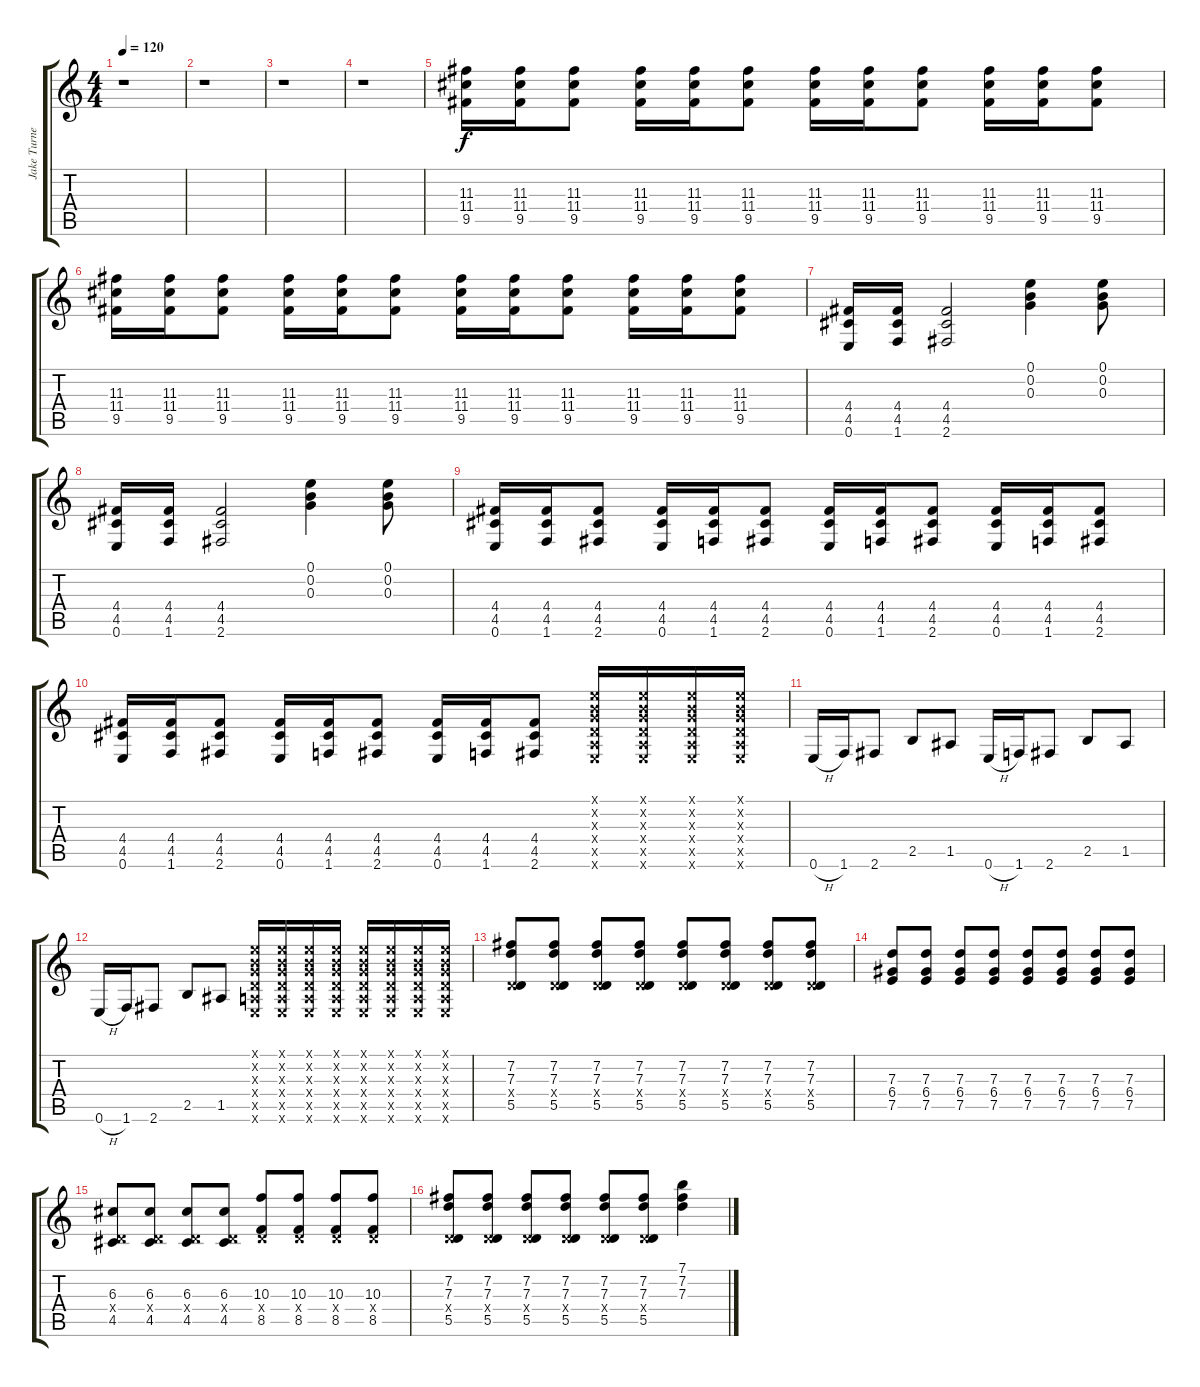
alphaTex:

\track ("Jake Turner" "Jake Turne") {instrument acousticguitarsteel}
\staff {score tabs}
\tuning (E4 B3 G3 D3 A2 E2) {hide}
\ts (4 4)
\tempo 120
\clef g2
\ks c
r.1{dy f} |
r.1 |
r.1 |
r.1 |
(11.3 11.4 9.5).16 (11.3 11.4 9.5).16 (11.3 11.4 9.5).8 (11.3 11.4 9.5).16 (11.3 11.4 9.5).16 (11.3 11.4 9.5).8 (11.3 11.4 9.5).16 (11.3 11.4 9.5).16 (11.3 11.4 9.5).8 (11.3 11.4 9.5).16 (11.3 11.4 9.5).16 (11.3 11.4 9.5).8 |
(11.3 11.4 9.5).16 (11.3 11.4 9.5).16 (11.3 11.4 9.5).8 (11.3 11.4 9.5).16 (11.3 11.4 9.5).16 (11.3 11.4 9.5).8 (11.3 11.4 9.5).16 (11.3 11.4 9.5).16 (11.3 11.4 9.5).8 (11.3 11.4 9.5).16 (11.3 11.4 9.5).16 (11.3 11.4 9.5).8 |
(4.4 4.5 0.6).16 (4.4 4.5 1.6).16 (4.4 4.5 2.6).2 (0.1 0.2 0.3).4 (0.1 0.2 0.3).8 |
(4.4 4.5 0.6).16 (4.4 4.5 1.6).16 (4.4 4.5 2.6).2 (0.1 0.2 0.3).4 (0.1 0.2 0.3).8 |
(4.4 4.5 0.6).16 (4.4 4.5 1.6).16 (4.4 4.5 2.6).8 (4.4 4.5 0.6).16 (4.4 4.5 1.6).16 (4.4 4.5 2.6).8 (4.4 4.5 0.6).16 (4.4 4.5 1.6).16 (4.4 4.5 2.6).8 (4.4 4.5 0.6).16 (4.4 4.5 1.6).16 (4.4 4.5 2.6).8 |
(4.4 4.5 0.6).16 (4.4 4.5 1.6).16 (4.4 4.5 2.6).8 (4.4 4.5 0.6).16 (4.4 4.5 1.6).16 (4.4 4.5 2.6).8 (4.4 4.5 0.6).16 (4.4 4.5 1.6).16 (4.4 4.5 2.6).8 (0.1{x} 0.2{x} 0.3{x} 0.4{x} 0.5{x} 0.6{x}).16 (0.1{x} 0.2{x} 0.3{x} 0.4{x} 0.5{x} 0.6{x}).16 (0.1{x} 0.2{x} 0.3{x} 0.4{x} 0.5{x} 0.6{x}).16 (0.1{x} 0.2{x} 0.3{x} 0.4{x} 0.5{x} 0.6{x}).16 |
0.6{h}.16 1.6.16 2.6.8 2.5.8 1.5.8 0.6{h}.16 1.6.16 2.6.8 2.5.8 1.5.8 |
0.6{h}.16 1.6.16 2.6.8 2.5.8 1.5.8 (0.1{x} 0.2{x} 0.3{x} 0.4{x} 0.5{x} 0.6{x}).16 (0.1{x} 0.2{x} 0.3{x} 0.4{x} 0.5{x} 0.6{x}).16 (0.1{x} 0.2{x} 0.3{x} 0.4{x} 0.5{x} 0.6{x}).16 (0.1{x} 0.2{x} 0.3{x} 0.4{x} 0.5{x} 0.6{x}).16 (0.1{x} 0.2{x} 0.3{x} 0.4{x} 0.5{x} 0.6{x}).16 (0.1{x} 0.2{x} 0.3{x} 0.4{x} 0.5{x} 0.6{x}).16 (0.1{x} 0.2{x} 0.3{x} 0.4{x} 0.5{x} 0.6{x}).16 (0.1{x} 0.2{x} 0.3{x} 0.4{x} 0.5{x} 0.6{x}).16 |
(7.2 7.3 0.4{x} 5.5).8 (7.2 7.3 0.4{x} 5.5).8 (7.2 7.3 0.4{x} 5.5).8 (7.2 7.3 0.4{x} 5.5).8 (7.2 7.3 0.4{x} 5.5).8 (7.2 7.3 0.4{x} 5.5).8 (7.2 7.3 0.4{x} 5.5).8 (7.2 7.3 0.4{x} 5.5).8 |
(7.3 6.4 7.5).8 (7.3 6.4 7.5).8 (7.3 6.4 7.5).8 (7.3 6.4 7.5).8 (7.3 6.4 7.5).8 (7.3 6.4 7.5).8 (7.3 6.4 7.5).8 (7.3 6.4 7.5).8 |
(6.3 0.4{x} 4.5).8 (6.3 0.4{x} 4.5).8 (6.3 0.4{x} 4.5).8 (6.3 0.4{x} 4.5).8 (10.3 0.4{x} 8.5).8 (10.3 0.4{x} 8.5).8 (10.3 0.4{x} 8.5).8 (10.3 0.4{x} 8.5).8 |
(7.2 7.3 0.4{x} 5.5).8 (7.2 7.3 0.4{x} 5.5).8 (7.2 7.3 0.4{x} 5.5).8 (7.2 7.3 0.4{x} 5.5).8 (7.2 7.3 0.4{x} 5.5).8 (7.2 7.3 0.4{x} 5.5).8 (7.1 7.2 7.3).4
